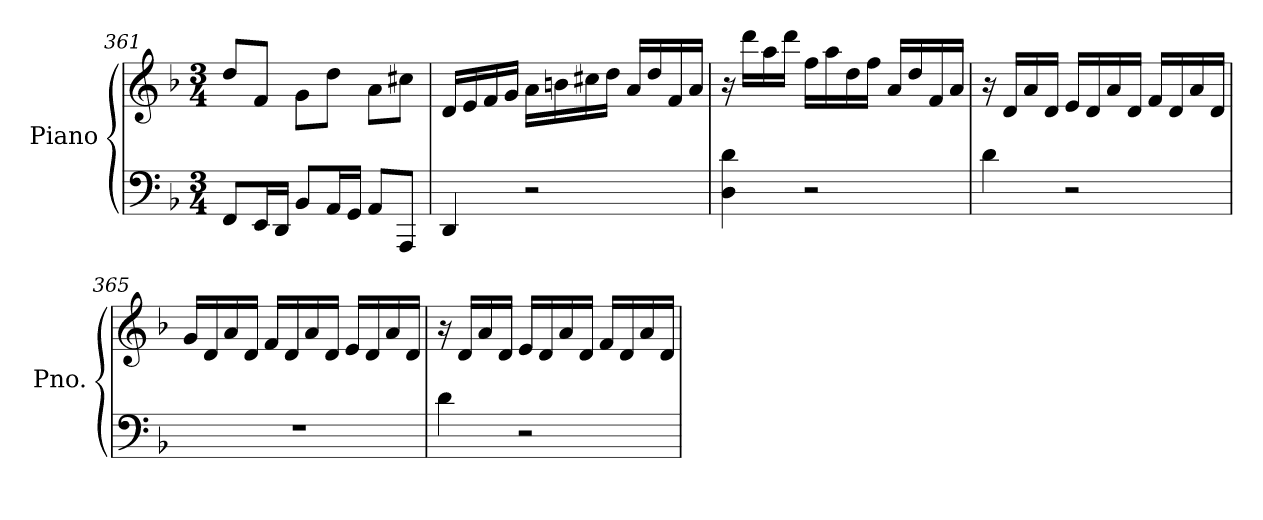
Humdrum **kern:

**kern	**kern
*part1	*part1
*staff2	*staff1
*I"Piano	*
*I'Pno.	*
*clefF4	*clefG2
*k[b-]	*k[b-]
*M3/4	*M3/4
=361	=361
8FF/L	8dd/L
16EE/L	8f/J
16DD/JJ	.
8BB-/L	8g\L
16AA/L	8dd\J
16GG/JJ	.
8AA/L	8a\L
8AAA/J	8cc#X\J
=362	=362
4DD/	16d/LL
.	16e/
.	16f/
.	16g/JJ
2r	16a\LL
.	16bn\
.	16cc#X\
.	16dd\JJ
.	16a/LL
.	16dd/
.	16f/
.	16a/JJ
=363	=363
4D\ 4d\	16r
.	16ddd\LL
.	16aa\
.	16ddd\JJ
2r	16ff\LL
.	16aa\
.	16dd\
.	16ff\JJ
.	16a/LL
.	16dd/
.	16f/
.	16a/JJ
=364	=364
4d\	16r
.	16d/LL
.	16a/
.	16d/JJ
2r	16e/LL
.	16d/
.	16a/
.	16d/JJ
.	16f/LL
.	16d/
.	16a/
.	16d/JJ
=365	=365
2.r	16g/LL
.	16d/
.	16a/
.	16d/JJ
.	16f/LL
.	16d/
.	16a/
.	16d/JJ
.	16e/LL
.	16d/
.	16a/
.	16d/JJ
=366	=366
4d\	16r
.	16d/LL
.	16a/
.	16d/JJ
2r	16e/LL
.	16d/
.	16a/
.	16d/JJ
.	16f/LL
.	16d/
.	16a/
.	16d/JJ
=	=
*-	*-
